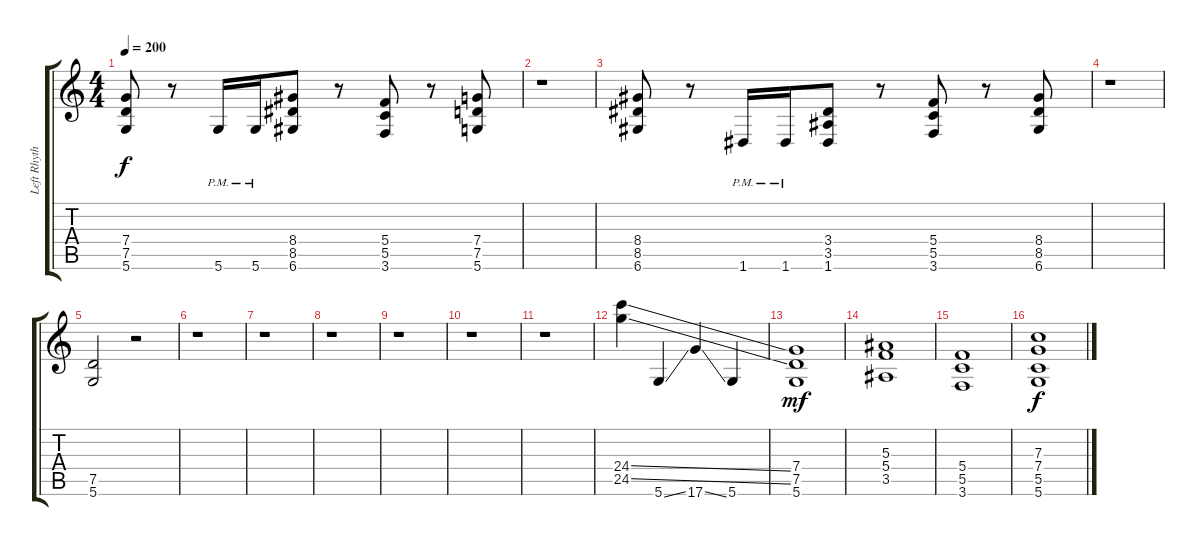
\track ("Left Rhythm Gtr" "Left Rhyth") {instrument overdrivenguitar}
\staff {score tabs}
\tuning (D4 A3 F3 C3 G2 D2) {hide}
\ts (4 4)
\tempo 200
\clef g2
\ks c
(7.4 7.5 5.6).8{dy f} r.8 5.6{pm}.16 5.6{pm}.16 (8.4 8.5 6.6).8 r.8 (5.4 5.5 3.6).8 r.8 (7.4 7.5 5.6).8 |
r.1 |
(8.4 8.5 6.6).8 r.8 1.6{pm}.16 1.6{pm}.16 (3.4 3.5 1.6).8 r.8 (5.4 5.5 3.6).8 r.8 (8.4 8.5 6.6).8 |
r.1 |
(7.5 5.6).2 r.2 |
r.1 |
r.1 |
r.1 |
r.1 |
r.1 |
r.1 |
(24.4{ss} 24.5{ss}).4 5.6{ss}.4 17.6{ss}.4 5.6.4 |
(7.4 7.5 5.6).1{dy mf} |
(5.3 5.4 3.5).1 |
(5.4 5.5 3.6).1 |
(7.3 7.4 5.5 5.6).1{dy f}
